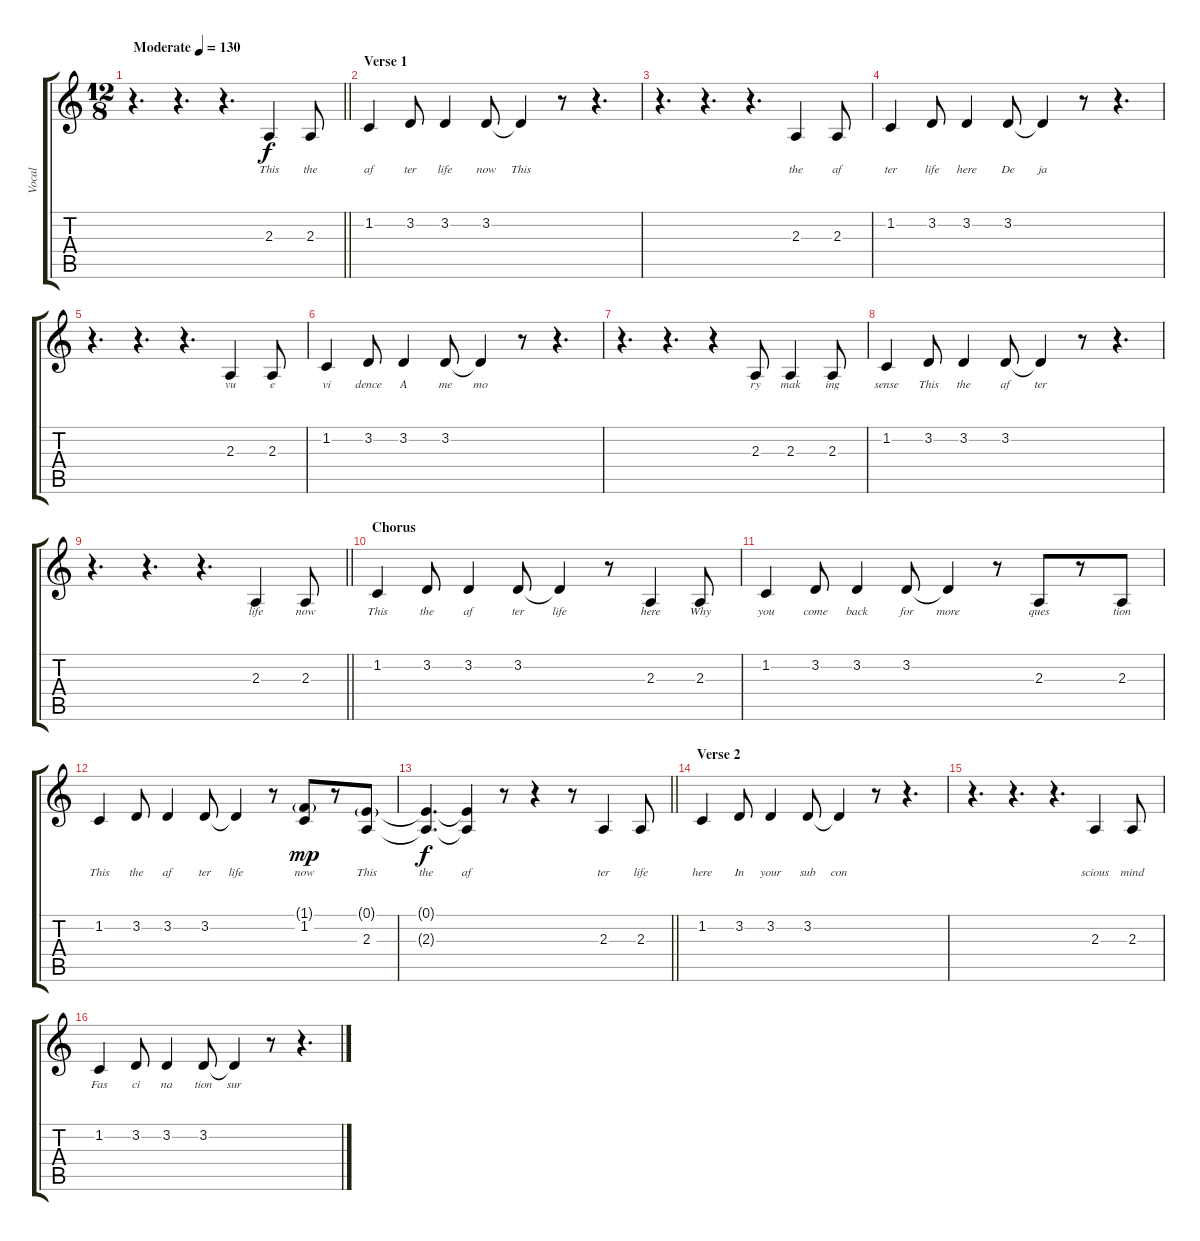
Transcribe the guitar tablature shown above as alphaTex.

\track ("Vocal" "Vocal") {instrument acousticgrandpiano}
\staff {score tabs}
\tuning (E4 B3 G3 D3 A2 E2) {hide}
\ts (12 8)
\tempo (130 "Moderate")
\clef g2
\barLineRight lightlight
\ks c
r.4{d dy f instrument acousticgrandpiano} r.4{d} r.4{d} 2.3.4{lyrics (0 "This") lyrics (1 "") lyrics (2 "") lyrics (3 "") lyrics (4 "")} 2.3.8{lyrics (0 "the") lyrics (1 "") lyrics (2 "") lyrics (3 "") lyrics (4 "")} |
\section ("" "Verse 1")
1.2.4{lyrics (0 "af") lyrics (1 "") lyrics (2 "") lyrics (3 "") lyrics (4 "")} 3.2.8{lyrics (0 "ter") lyrics (1 "") lyrics (2 "") lyrics (3 "") lyrics (4 "")} 3.2.4{lyrics (0 "life") lyrics (1 "") lyrics (2 "") lyrics (3 "") lyrics (4 "")} 3.2.8{lyrics (0 "now") lyrics (1 "") lyrics (2 "") lyrics (3 "") lyrics (4 "")} 3.2{t}.4{lyrics (0 "This") lyrics (1 "") lyrics (2 "") lyrics (3 "") lyrics (4 "")} r.8 r.4{d} |
r.4{d} r.4{d} r.4{d} 2.3.4{lyrics (0 "the") lyrics (1 "") lyrics (2 "") lyrics (3 "") lyrics (4 "")} 2.3.8{lyrics (0 "af") lyrics (1 "") lyrics (2 "") lyrics (3 "") lyrics (4 "")} |
1.2.4{lyrics (0 "ter") lyrics (1 "") lyrics (2 "") lyrics (3 "") lyrics (4 "")} 3.2.8{lyrics (0 "life") lyrics (1 "") lyrics (2 "") lyrics (3 "") lyrics (4 "")} 3.2.4{lyrics (0 "here") lyrics (1 "") lyrics (2 "") lyrics (3 "") lyrics (4 "")} 3.2.8{lyrics (0 "De") lyrics (1 "") lyrics (2 "") lyrics (3 "") lyrics (4 "")} 3.2{t}.4{lyrics (0 "ja") lyrics (1 "") lyrics (2 "") lyrics (3 "") lyrics (4 "")} r.8 r.4{d} |
r.4{d} r.4{d} r.4{d} 2.3.4{lyrics (0 "vu") lyrics (1 "") lyrics (2 "") lyrics (3 "") lyrics (4 "")} 2.3.8{lyrics (0 "e") lyrics (1 "") lyrics (2 "") lyrics (3 "") lyrics (4 "")} |
1.2.4{lyrics (0 "vi") lyrics (1 "") lyrics (2 "") lyrics (3 "") lyrics (4 "")} 3.2.8{lyrics (0 "dence") lyrics (1 "") lyrics (2 "") lyrics (3 "") lyrics (4 "")} 3.2.4{lyrics (0 "A") lyrics (1 "") lyrics (2 "") lyrics (3 "") lyrics (4 "")} 3.2.8{lyrics (0 "me") lyrics (1 "") lyrics (2 "") lyrics (3 "") lyrics (4 "")} 3.2{t}.4{lyrics (0 "mo") lyrics (1 "") lyrics (2 "") lyrics (3 "") lyrics (4 "")} r.8 r.4{d} |
r.4{d} r.4{d} r.4 2.3.8{lyrics (0 "ry") lyrics (1 "") lyrics (2 "") lyrics (3 "") lyrics (4 "")} 2.3.4{lyrics (0 "mak") lyrics (1 "") lyrics (2 "") lyrics (3 "") lyrics (4 "")} 2.3.8{lyrics (0 "ing") lyrics (1 "") lyrics (2 "") lyrics (3 "") lyrics (4 "")} |
1.2.4{lyrics (0 "sense") lyrics (1 "") lyrics (2 "") lyrics (3 "") lyrics (4 "")} 3.2.8{lyrics (0 "This") lyrics (1 "") lyrics (2 "") lyrics (3 "") lyrics (4 "")} 3.2.4{lyrics (0 "the") lyrics (1 "") lyrics (2 "") lyrics (3 "") lyrics (4 "")} 3.2.8{lyrics (0 "af") lyrics (1 "") lyrics (2 "") lyrics (3 "") lyrics (4 "")} 3.2{t}.4{lyrics (0 "ter") lyrics (1 "") lyrics (2 "") lyrics (3 "") lyrics (4 "")} r.8 r.4{d} |
\barLineRight lightlight
r.4{d} r.4{d} r.4{d} 2.3.4{lyrics (0 "life") lyrics (1 "") lyrics (2 "") lyrics (3 "") lyrics (4 "")} 2.3.8{lyrics (0 "now") lyrics (1 "") lyrics (2 "") lyrics (3 "") lyrics (4 "")} |
\section ("" "Chorus")
1.2.4{lyrics (0 "This") lyrics (1 "") lyrics (2 "") lyrics (3 "") lyrics (4 "")} 3.2.8{lyrics (0 "the") lyrics (1 "") lyrics (2 "") lyrics (3 "") lyrics (4 "")} 3.2.4{lyrics (0 "af") lyrics (1 "") lyrics (2 "") lyrics (3 "") lyrics (4 "")} 3.2.8{lyrics (0 "ter") lyrics (1 "") lyrics (2 "") lyrics (3 "") lyrics (4 "")} 3.2{t}.4{lyrics (0 "life") lyrics (1 "") lyrics (2 "") lyrics (3 "") lyrics (4 "")} r.8 2.3.4{lyrics (0 "here") lyrics (1 "") lyrics (2 "") lyrics (3 "") lyrics (4 "")} 2.3.8{lyrics (0 "Why") lyrics (1 "") lyrics (2 "") lyrics (3 "") lyrics (4 "")} |
1.2.4{lyrics (0 "you") lyrics (1 "") lyrics (2 "") lyrics (3 "") lyrics (4 "")} 3.2.8{lyrics (0 "come") lyrics (1 "") lyrics (2 "") lyrics (3 "") lyrics (4 "")} 3.2.4{lyrics (0 "back") lyrics (1 "") lyrics (2 "") lyrics (3 "") lyrics (4 "")} 3.2.8{lyrics (0 "for") lyrics (1 "") lyrics (2 "") lyrics (3 "") lyrics (4 "")} 3.2{t}.4{lyrics (0 "more") lyrics (1 "") lyrics (2 "") lyrics (3 "") lyrics (4 "")} r.8 2.3.8{lyrics (0 "ques") lyrics (1 "") lyrics (2 "") lyrics (3 "") lyrics (4 "")} r.8 2.3.8{lyrics (0 "tion") lyrics (1 "") lyrics (2 "") lyrics (3 "") lyrics (4 "")} |
1.2.4{lyrics (0 "This") lyrics (1 "") lyrics (2 "") lyrics (3 "") lyrics (4 "")} 3.2.8{lyrics (0 "the") lyrics (1 "") lyrics (2 "") lyrics (3 "") lyrics (4 "")} 3.2.4{lyrics (0 "af") lyrics (1 "") lyrics (2 "") lyrics (3 "") lyrics (4 "")} 3.2.8{lyrics (0 "ter") lyrics (1 "") lyrics (2 "") lyrics (3 "") lyrics (4 "")} 3.2{t}.4{lyrics (0 "life") lyrics (1 "") lyrics (2 "") lyrics (3 "") lyrics (4 "")} r.8 (1.1{g} 1.2).8{lyrics (0 "now") lyrics (1 "") lyrics (2 "") lyrics (3 "") lyrics (4 "") dy mp} r.8 (0.1{g} 2.3).8{lyrics (0 "This") lyrics (1 "") lyrics (2 "") lyrics (3 "") lyrics (4 "")} |
\barLineRight lightlight
(0.1{t} 2.3{t}).4{d lyrics (0 "the") lyrics (1 "") lyrics (2 "") lyrics (3 "") lyrics (4 "") dy f} (0.1{t} 2.3{t}).4{lyrics (0 "af") lyrics (1 "") lyrics (2 "") lyrics (3 "") lyrics (4 "")} r.8 r.4 r.8 2.3.4{lyrics (0 "ter") lyrics (1 "") lyrics (2 "") lyrics (3 "") lyrics (4 "")} 2.3.8{lyrics (0 "life") lyrics (1 "") lyrics (2 "") lyrics (3 "") lyrics (4 "")} |
\section ("" "Verse 2")
1.2.4{lyrics (0 "here") lyrics (1 "") lyrics (2 "") lyrics (3 "") lyrics (4 "")} 3.2.8{lyrics (0 "In") lyrics (1 "") lyrics (2 "") lyrics (3 "") lyrics (4 "")} 3.2.4{lyrics (0 "your") lyrics (1 "") lyrics (2 "") lyrics (3 "") lyrics (4 "")} 3.2.8{lyrics (0 "sub") lyrics (1 "") lyrics (2 "") lyrics (3 "") lyrics (4 "")} 3.2{t}.4{lyrics (0 "con") lyrics (1 "") lyrics (2 "") lyrics (3 "") lyrics (4 "")} r.8 r.4{d} |
r.4{d} r.4{d} r.4{d} 2.3.4{lyrics (0 "scious") lyrics (1 "") lyrics (2 "") lyrics (3 "") lyrics (4 "")} 2.3.8{lyrics (0 "mind") lyrics (1 "") lyrics (2 "") lyrics (3 "") lyrics (4 "")} |
1.2.4{lyrics (0 "Fas") lyrics (1 "") lyrics (2 "") lyrics (3 "") lyrics (4 "")} 3.2.8{lyrics (0 "ci") lyrics (1 "") lyrics (2 "") lyrics (3 "") lyrics (4 "")} 3.2.4{lyrics (0 "na") lyrics (1 "") lyrics (2 "") lyrics (3 "") lyrics (4 "")} 3.2.8{lyrics (0 "tion") lyrics (1 "") lyrics (2 "") lyrics (3 "") lyrics (4 "")} 3.2{t}.4{lyrics (0 "sur") lyrics (1 "") lyrics (2 "") lyrics (3 "") lyrics (4 "")} r.8 r.4{d}
